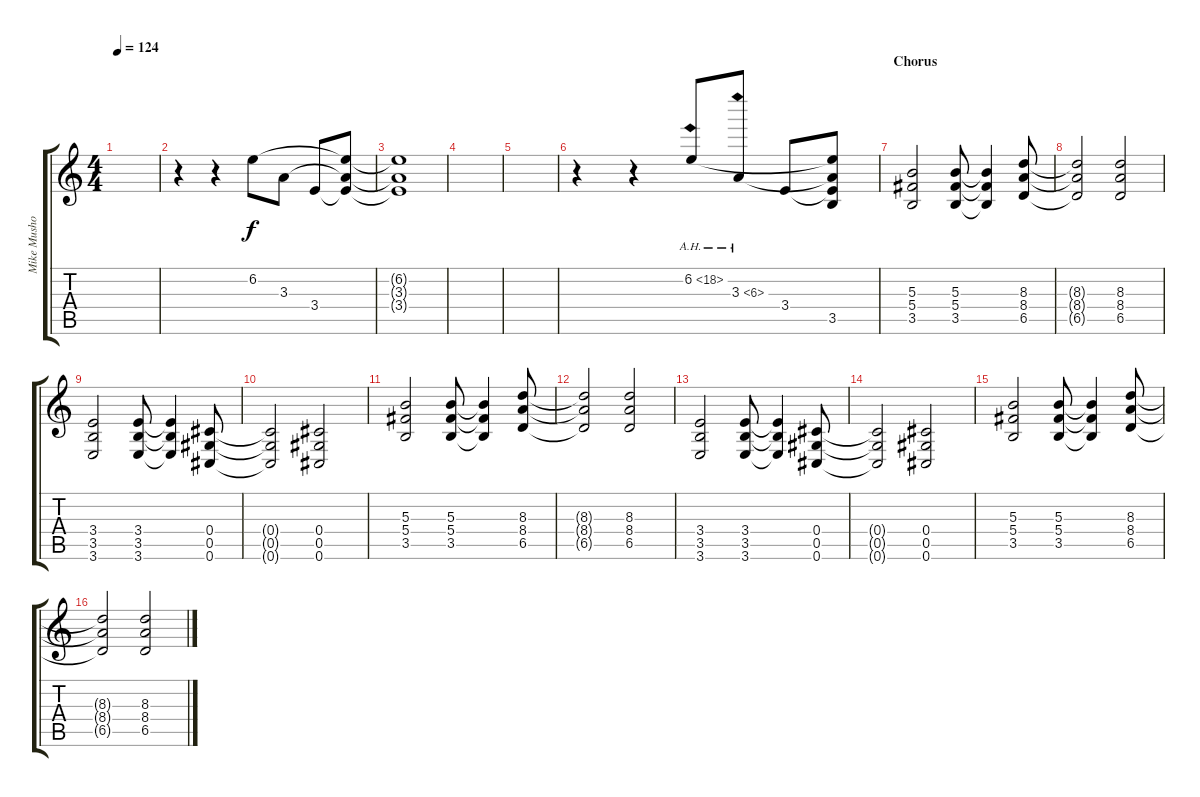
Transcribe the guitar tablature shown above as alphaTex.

\track ("Mike Mushock - Guitars" "Mike Musho") {instrument electricguitarjazz}
\staff {score tabs}
\tuning (Eb4 Bb3 Gb3 Db3 Ab2 Db2) {hide}
\ts (4 4)
\tempo 124
\clef g2
\ks c
|
r.4 r.4 6.2.8 3.3.8 3.4.8 (6.2{t} 3.3{t} 3.4{t}).8 |
(6.2{t} 3.3{t} 3.4{t}).1 |
|
|
r.4 r.4 6.2{ah 12}.8 3.3{ah 3}.8 3.4.8 (6.2{t} 3.3{t} 3.4{t} 3.5).8 |
\section ("" "Chorus")
(5.3 5.4 3.5).2{instrument distortionguitar} (5.3 5.4 3.5).8 (5.3{t} 5.4{t} 3.5{t}).4 (8.3 8.4 6.5).8 |
(8.3{t} 8.4{t} 6.5{t}).2 (8.3 8.4 6.5).2 |
(3.4 3.5 3.6).2 (3.4 3.5 3.6).8 (3.4{t} 3.5{t} 3.6{t}).4 (0.4 0.5 0.6).8 |
(0.4{t} 0.5{t} 0.6{t}).2 (0.4 0.5 0.6).2 |
(5.3 5.4 3.5).2 (5.3 5.4 3.5).8 (5.3{t} 5.4{t} 3.5{t}).4 (8.3 8.4 6.5).8 |
(8.3{t} 8.4{t} 6.5{t}).2 (8.3 8.4 6.5).2 |
(3.4 3.5 3.6).2 (3.4 3.5 3.6).8 (3.4{t} 3.5{t} 3.6{t}).4 (0.4 0.5 0.6).8 |
(0.4{t} 0.5{t} 0.6{t}).2 (0.4 0.5 0.6).2 |
\section ("" "")
(5.3 5.4 3.5).2 (5.3 5.4 3.5).8 (5.3{t} 5.4{t} 3.5{t}).4 (8.3 8.4 6.5).8 |
(8.3{t} 8.4{t} 6.5{t}).2 (8.3 8.4 6.5).2
